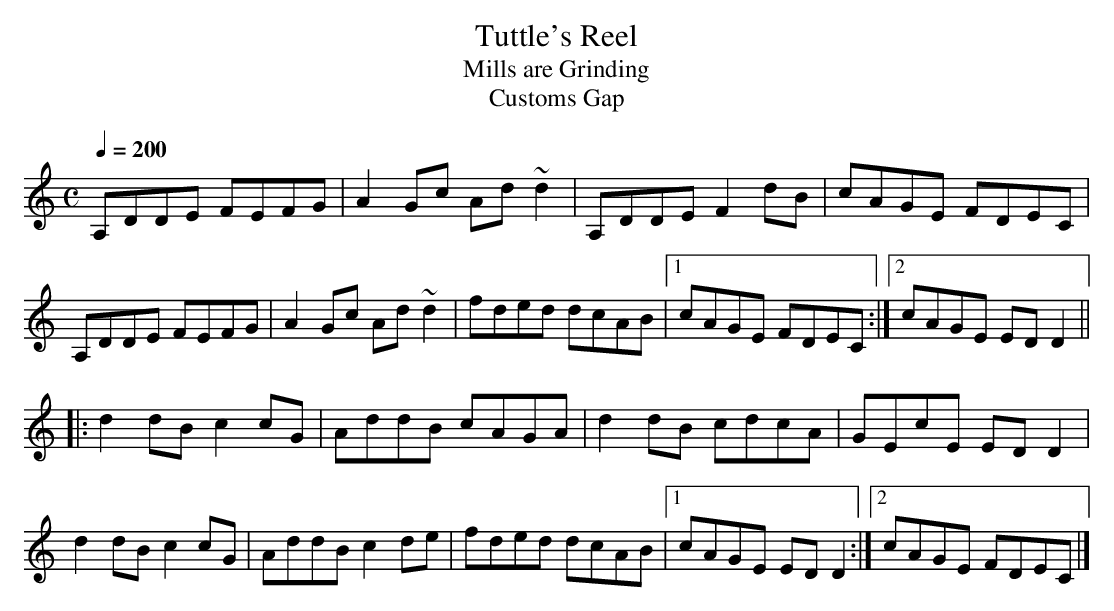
X:1
T:Tuttle's Reel
T:Mills are Grinding
T:Customs Gap
M:C
L:1/8
Q:1/4=200
K:DDor
A,DDE FEFG|A2Gc Ad~d2|A,DDE F2dB|cAGE FDEC|
A,DDE FEFG|A2Gc Ad~d2|fded dcAB|[1 cAGE FDEC:|[2 cAGE EDD2||
|:d2dB c2cG|AddB cAGA|d2dB cdcA|GEcE EDD2|
d2dB c2cG|AddB c2de|fded dcAB|[1 cAGE EDD2:|[2 cAGE FDEC|]
